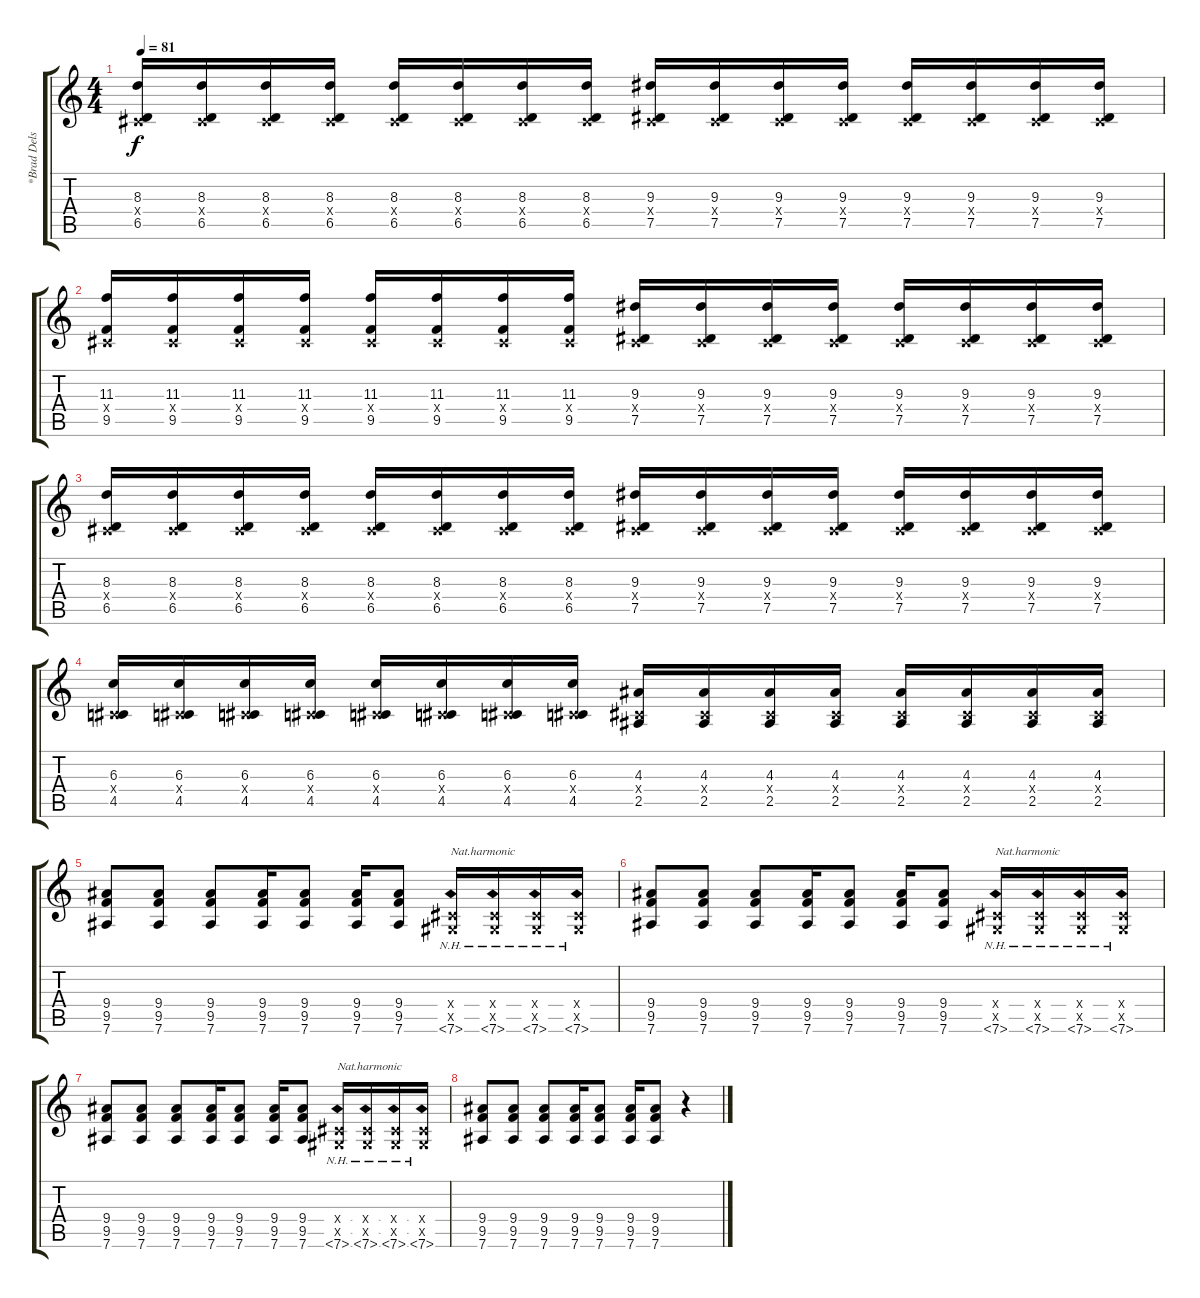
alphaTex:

\track ("*Brad Delson (Main guitar)" "*Brad Dels") {instrument distortionguitar}
\staff {score tabs}
\tuning (Eb4 Bb3 Gb3 Db3 Ab2 Eb2) {hide}
\ts (4 4)
\tempo 81
\clef g2
\ks c
(8.3 0.4{x} 6.5).16{dy f volume 16 balance 8 instrument distortionguitar} (8.3 0.4{x} 6.5).16 (8.3 0.4{x} 6.5).16 (8.3 0.4{x} 6.5).16 (8.3 0.4{x} 6.5).16 (8.3 0.4{x} 6.5).16 (8.3 0.4{x} 6.5).16 (8.3 0.4{x} 6.5).16 (9.3 0.4{x} 7.5).16 (9.3 0.4{x} 7.5).16 (9.3 0.4{x} 7.5).16 (9.3 0.4{x} 7.5).16 (9.3 0.4{x} 7.5).16 (9.3 0.4{x} 7.5).16 (9.3 0.4{x} 7.5).16 (9.3 0.4{x} 7.5).16 |
(11.3 0.4{x} 9.5).16 (11.3 0.4{x} 9.5).16 (11.3 0.4{x} 9.5).16 (11.3 0.4{x} 9.5).16 (11.3 0.4{x} 9.5).16 (11.3 0.4{x} 9.5).16 (11.3 0.4{x} 9.5).16 (11.3 0.4{x} 9.5).16 (9.3 0.4{x} 7.5).16 (9.3 0.4{x} 7.5).16 (9.3 0.4{x} 7.5).16 (9.3 0.4{x} 7.5).16 (9.3 0.4{x} 7.5).16 (9.3 0.4{x} 7.5).16 (9.3 0.4{x} 7.5).16 (9.3 0.4{x} 7.5).16 |
(8.3 0.4{x} 6.5).16{volume 16 balance 8 instrument distortionguitar} (8.3 0.4{x} 6.5).16 (8.3 0.4{x} 6.5).16 (8.3 0.4{x} 6.5).16 (8.3 0.4{x} 6.5).16 (8.3 0.4{x} 6.5).16 (8.3 0.4{x} 6.5).16 (8.3 0.4{x} 6.5).16 (9.3 0.4{x} 7.5).16 (9.3 0.4{x} 7.5).16 (9.3 0.4{x} 7.5).16 (9.3 0.4{x} 7.5).16 (9.3 0.4{x} 7.5).16 (9.3 0.4{x} 7.5).16 (9.3 0.4{x} 7.5).16 (9.3 0.4{x} 7.5).16 |
(6.3 0.4{x} 4.5).16 (6.3 0.4{x} 4.5).16 (6.3 0.4{x} 4.5).16 (6.3 0.4{x} 4.5).16 (6.3 0.4{x} 4.5).16 (6.3 0.4{x} 4.5).16 (6.3 0.4{x} 4.5).16 (6.3 0.4{x} 4.5).16 (4.3 0.4{x} 2.5).16 (4.3 0.4{x} 2.5).16 (4.3 0.4{x} 2.5).16 (4.3 0.4{x} 2.5).16 (4.3 0.4{x} 2.5).16 (4.3 0.4{x} 2.5).16 (4.3 0.4{x} 2.5).16 (4.3 0.4{x} 2.5).16 |
(9.4 9.5 7.6).8{volume 8 balance 8} (9.4 9.5 7.6).8 (9.4 9.5 7.6).8 (9.4 9.5 7.6).16 (9.4 9.5 7.6).8 (9.4 9.5 7.6).16 (9.4 9.5 7.6).8 (0.4{x} 0.5{x} 7.6{nh}).16{txt "Nat.harmonic" volume 16} (0.4{x} 0.5{x} 7.6{nh}).16 (0.4{x} 0.5{x} 7.6{nh}).16 (0.4{x} 0.5{x} 7.6{nh}).16 |
(9.4 9.5 7.6).8{volume 8 balance 8} (9.4 9.5 7.6).8 (9.4 9.5 7.6).8 (9.4 9.5 7.6).16 (9.4 9.5 7.6).8 (9.4 9.5 7.6).16 (9.4 9.5 7.6).8 (0.4{x} 0.5{x} 7.6{nh}).16{txt "Nat.harmonic" volume 16} (0.4{x} 0.5{x} 7.6{nh}).16 (0.4{x} 0.5{x} 7.6{nh}).16 (0.4{x} 0.5{x} 7.6{nh}).16 |
(9.4 9.5 7.6).8{volume 8 balance 8} (9.4 9.5 7.6).8 (9.4 9.5 7.6).8 (9.4 9.5 7.6).16 (9.4 9.5 7.6).8 (9.4 9.5 7.6).16 (9.4 9.5 7.6).8 (0.4{x} 0.5{x} 7.6{nh}).16{txt "Nat.harmonic" volume 16} (0.4{x} 0.5{x} 7.6{nh}).16 (0.4{x} 0.5{x} 7.6{nh}).16 (0.4{x} 0.5{x} 7.6{nh}).16 |
(9.4 9.5 7.6).8{volume 8} (9.4 9.5 7.6).8 (9.4 9.5 7.6).8 (9.4 9.5 7.6).16 (9.4 9.5 7.6).8 (9.4 9.5 7.6).16 (9.4 9.5 7.6).8 r.4
